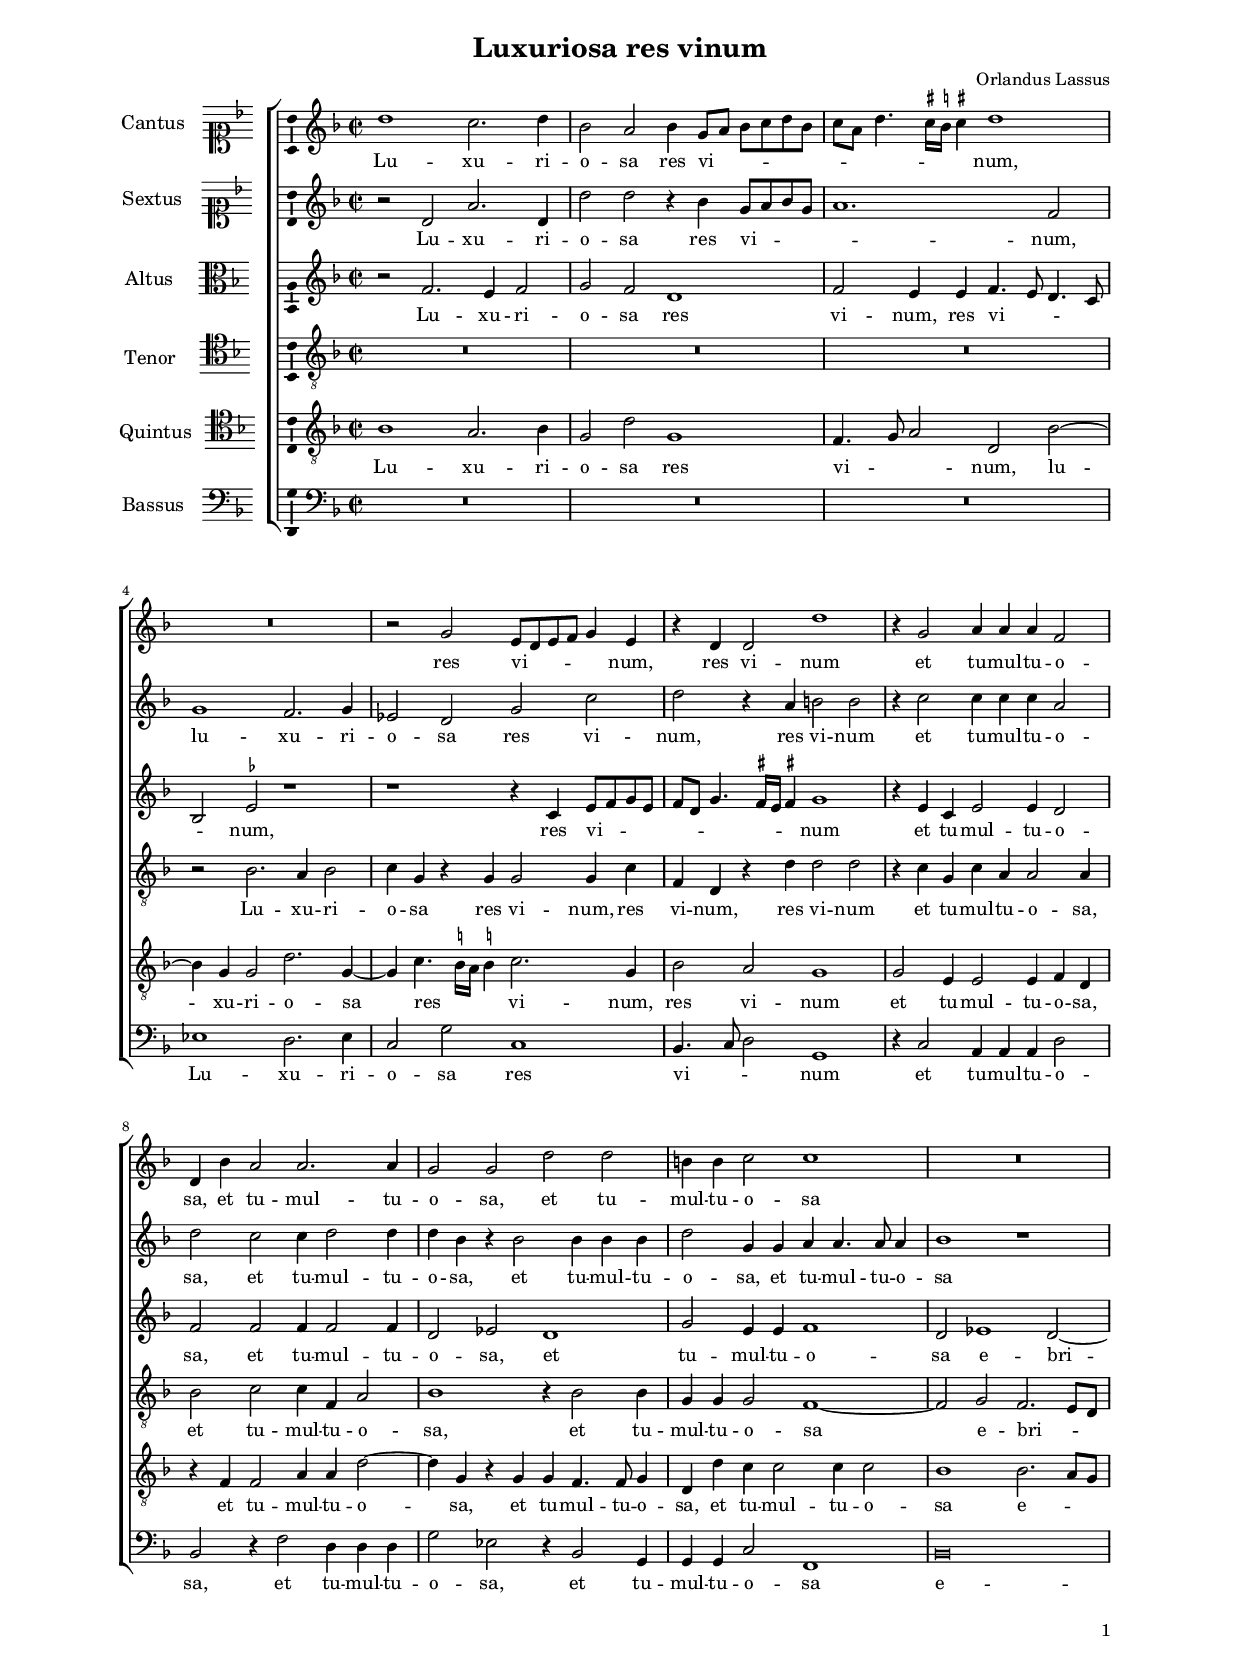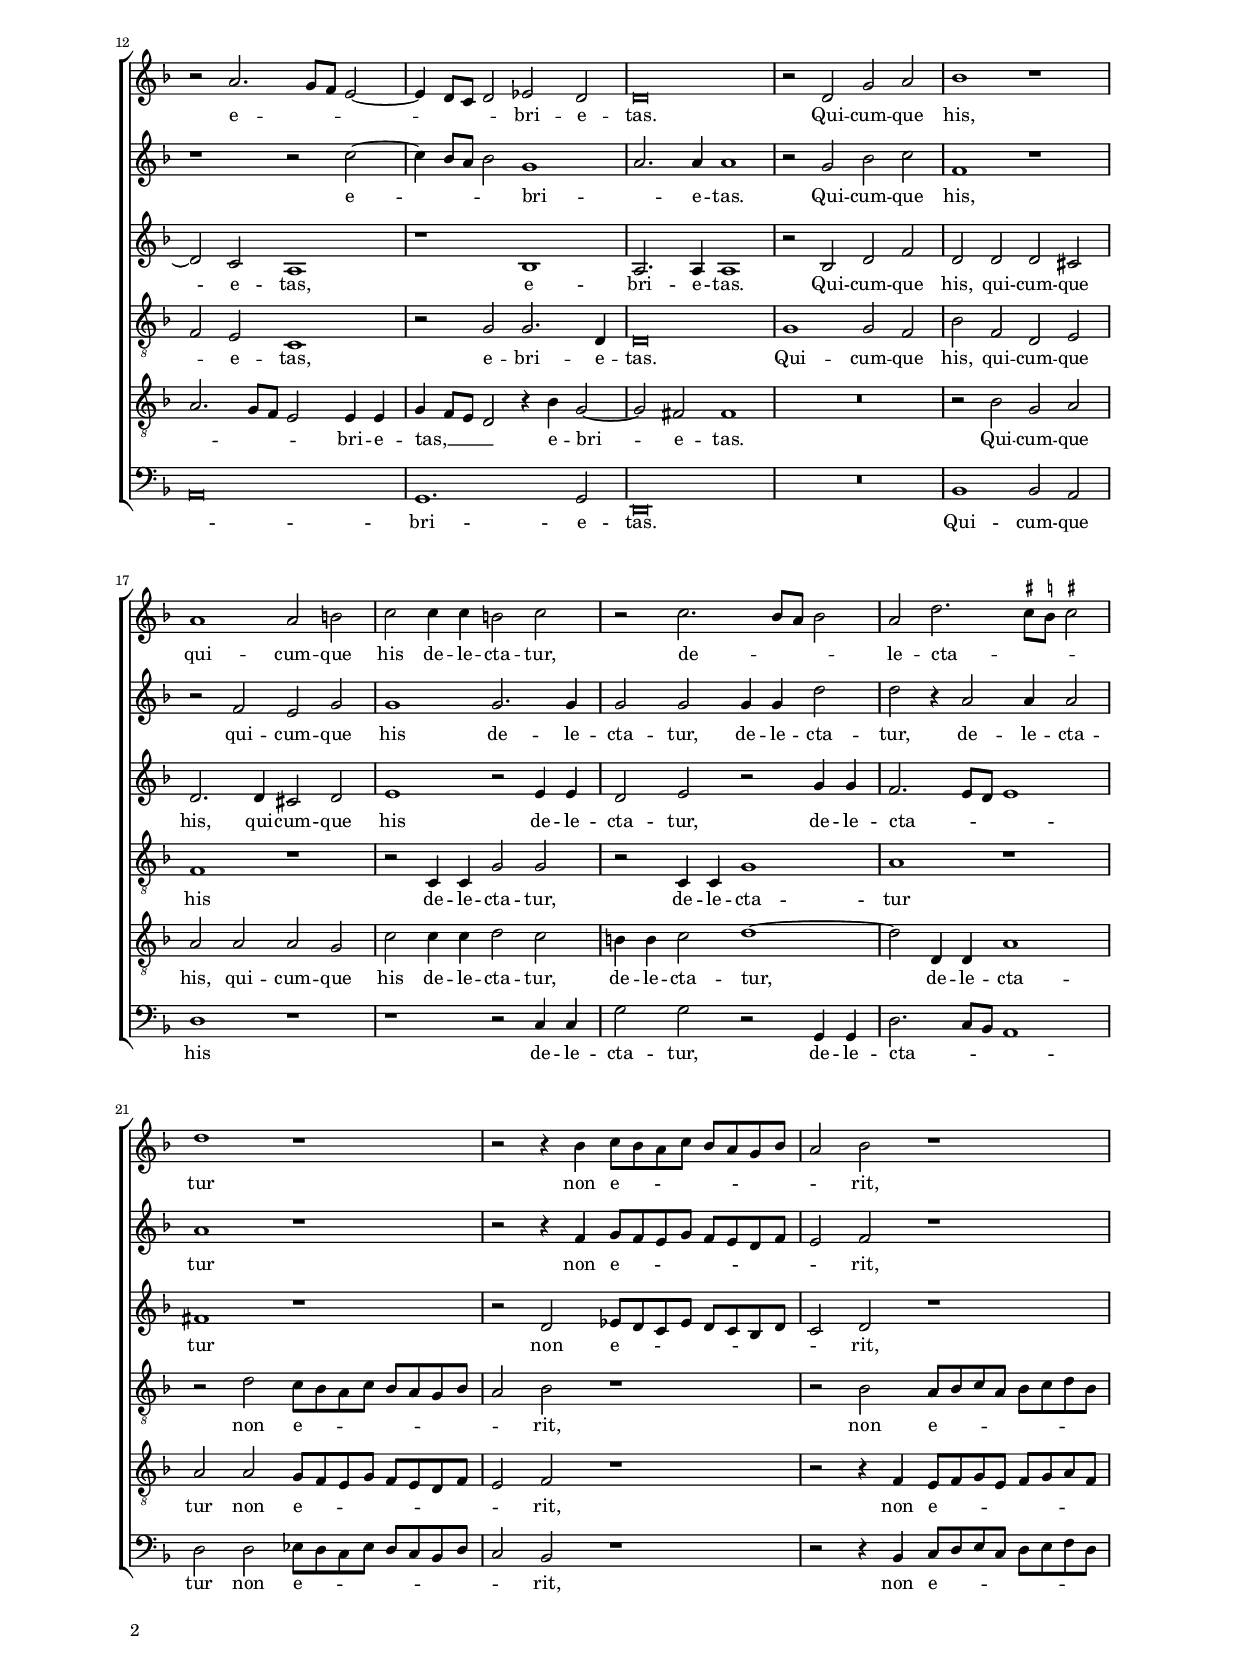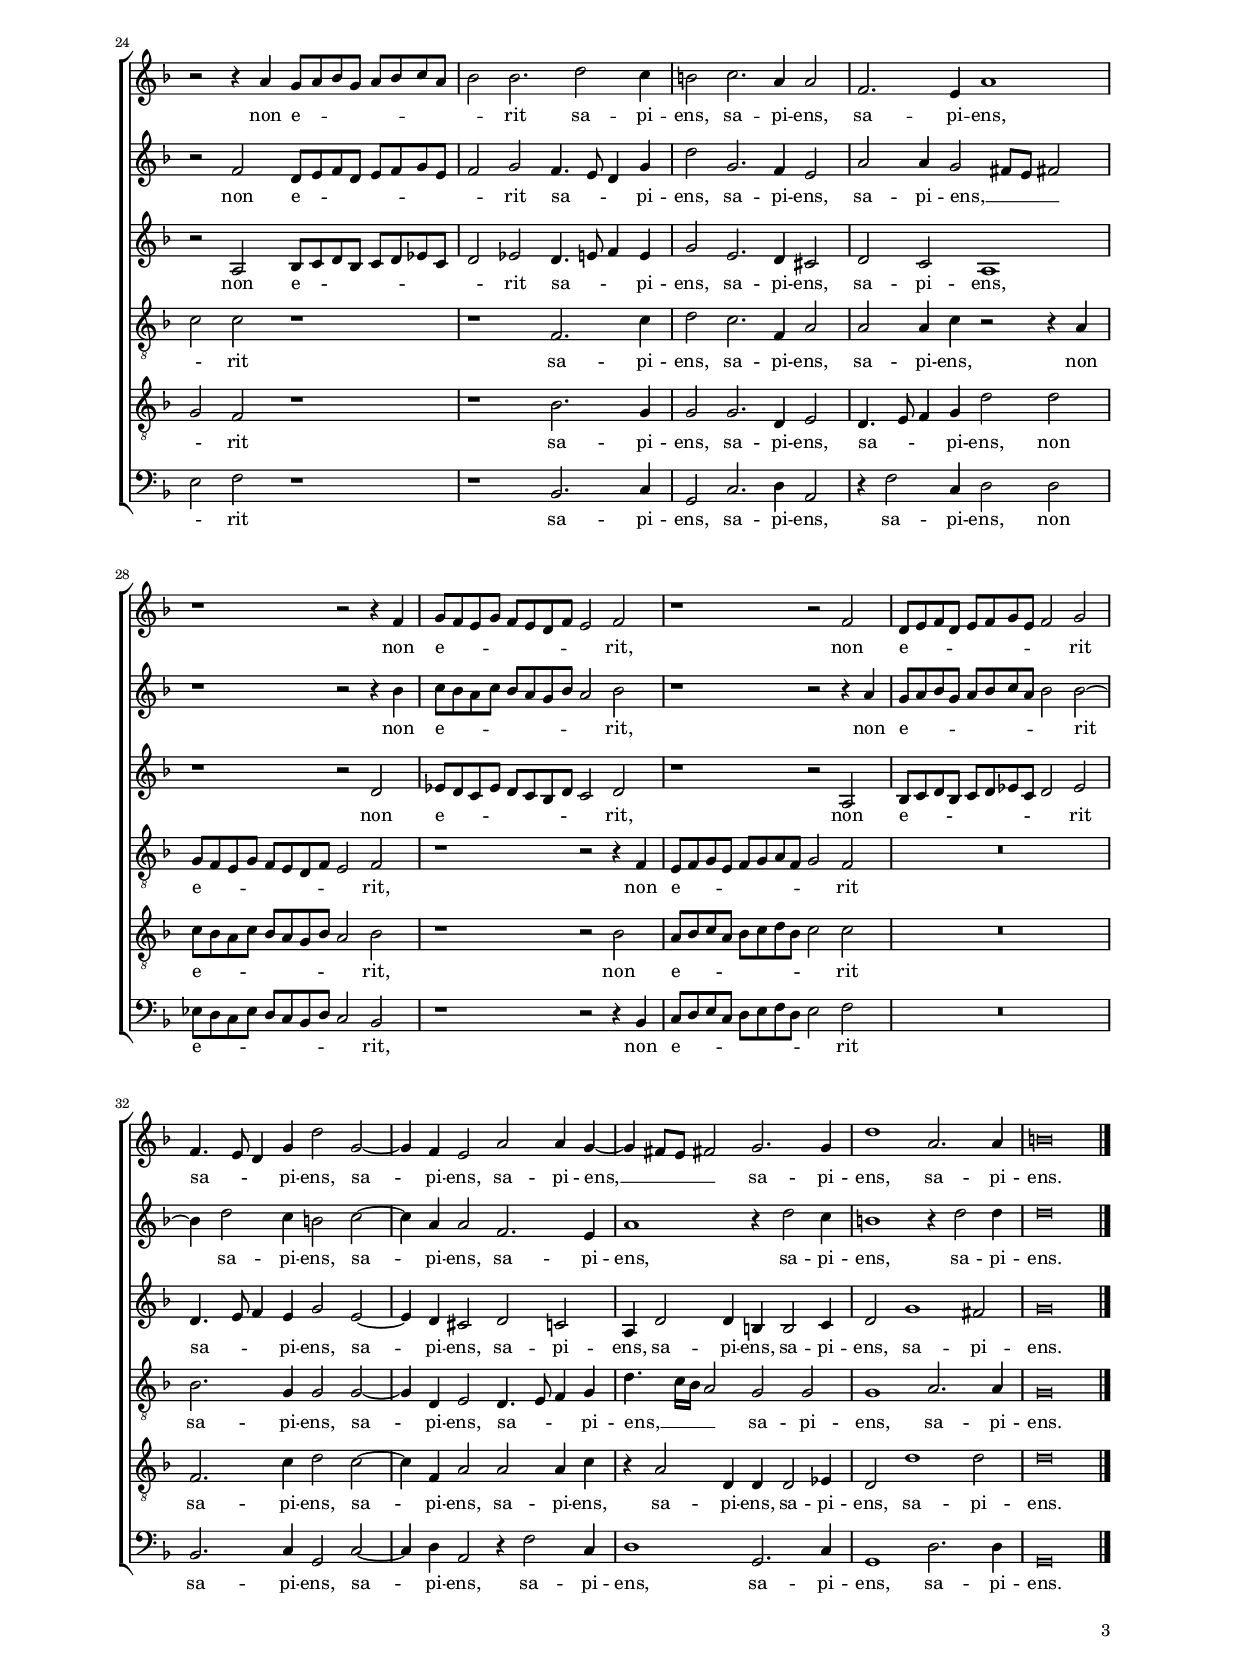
\header
{
  title="Luxuriosa res vinum"
  composer="Orlandus Lassus"
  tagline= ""
}

\version "2.22.0"
\include "deutsch.ly"
#(set-global-staff-size 15)
#(ly:set-option 'point-and-click #f)

	
\paper
	{
	top-margin = 1.5 \cm
	bottom-margin = 1 \cm
	left-margin = 2.2 \cm
	right-margin = 2.2 \cm
	ragged-bottom = ##f
	ragged-last-bottom = ##t
	print-page-number = ##f
	system-system-spacing = #'((basic-distance . 17) (minimum-distance . 14) (padding . 6) (strechability . 250))
    oddFooterMarkup=\markup   \fill-line { "" \fromproperty #'page:page-number-string }
    evenFooterMarkup=\markup  \fill-line { \fromproperty #'page:page-number-string "" }
    last-bottom-spacing = #'((basic-distance . 12) (minimum-distance . 7) (padding . 4))
	systems-per-page = 3
%	min-systems-per-page = 3
	}

	
global = {
	\key f \major
	\time 2/2 \set Score.measureLength = #(ly:make-moment 2/1)
	\skip 1*2*36 \bar "|."
	}

	ficta = { \once \set suggestAccidentals = ##t }
	
	forget = #(define-music-function (music) (ly:music?) #{
		\accidentalStyle forget
		$music
		\accidentalStyle default
		#})
    
    m = \melisma
    me = \melismaEnd



incipitcantus = \markup { \score {
	{
	\set Staff.instrumentName = \markup { \fontsize #1 "Cantus" }
	\key f \major
	\clef soprano
	s4 \bar ""
	}
	\layout  {
	raggedright = ##t
	indent = 1.6\cm
	line-width = 2\cm
	\context { \Staff \remove Time_signature_engraver }
	}} \hspace #1 }
	

incipitsextus = \markup { \score {
	{
	\set Staff.instrumentName = \markup { \fontsize #1 "Sextus" }
	\key f \major
	\clef soprano
	s4 \bar ""
	}
	\layout  {
	raggedright = ##t
	indent = 1.6\cm
	line-width = 2\cm
	\context { \Staff \remove Time_signature_engraver }
	}} \hspace #1 }
      
      
incipitaltus = \markup { \score {
	{
	\set Staff.instrumentName = \markup { \fontsize #1 "Altus" }
	\key f \major
	\clef alto
	s4 \bar ""
	}
	\layout  {
	raggedright = ##t
	indent = 1.6\cm
	line-width = 2\cm
	\context { \Staff \remove Time_signature_engraver }
	}} \hspace #1 }


incipittenor = \markup { \score {
	{
	\set Staff.instrumentName = \markup { \fontsize #1 "Tenor" }
	\key f \major
	\clef tenor
	s4 \bar ""
	}
	\layout  {
	raggedright = ##t
	indent = 1.6\cm
	line-width = 2\cm
	\context { \Staff \remove Time_signature_engraver }
	}} \hspace #1 }
      
      
incipitquintus = \markup { \score {
	{
	\set Staff.instrumentName = \markup { \fontsize #1 "Quintus" }
	\key f \major
	\clef tenor
	s4 \bar ""
	}
	\layout  {
	raggedright = ##t
	indent = 1.6\cm
	line-width = 2\cm
	\context { \Staff \remove Time_signature_engraver }
	}} \hspace #1 }
      
      
incipitbassus = \markup { \score {
	{
	\set Staff.instrumentName = \markup { \fontsize #1 "Bassus" }
	\key f \major
	\clef bass
	s4 \bar ""
	}
	\layout  {
	raggedright = ##t
	indent = 1.6\cm
	line-width = 2\cm
	\context { \Staff \remove Time_signature_engraver }
	}} \hspace #1 }


cantus =  \relative c''
	{
	d1 c2. d4
	b2 a b4 g8[ \m a] b c d b
	c8 a d4. \ficta cis16 \ficta h \ficta cis!4 \me d1
	R\breve
%5
	r2 g, e8 \m d e f g4 \me e |
	r4 d d2 d'1
	r4 g,2 a4 a a f2
	d4 b' a2 a2. a4
	g2 g d' d
%10
	h4 h c2 c1 |
	R\breve
	r2 a2. \m g8 f e2~
	e4 d8 c d2 \me es d
	d\breve
%15
	r2 d g a |
	b1 r
	a1 a2 h
	c2 c4 c h2 c
	r2 c2. \m b8 a b2 \me
%20
	a2 d2. \m \ficta cis8 \ficta h \ficta cis!2 \me | 
	d1 r
	r2 r4 b c8[ \m b a c] b[ a g b]
	a2 \me b r1
	r2 r4 a g8[ \m a b g] a[ b c a]
%25
	b2 \me b2. d2 c4 |
	h2 c2. a4 a2
	f2. e4 a1
	r1 r2 r4 f
	g8 \m f e g f e d f e2 \me f
%30
	r1 r2 f |
	d8 \m e f d e f g e f2 \me g
	f4. \m e8 d4 \me g d'2 g,~
	g4 f e2 a a4 g~
	g4 \m fis8 e fis!2 \me g2. g4
%35
	d'1 a2. a4 |
	h\breve |
	}
	

sextus = \relative c''
	{
	r2 d, a'2. d,4
	d'2 d r4 b g8 \m a b g
	a1. \me f2
	g1 f2. g4
%5
	es2 d g c |
	d2 r4 a h2 h
	r4 c2 c4 c c a2
	d2 c c4 d2 d4
	d4 b r b2 b4 b b
%10
	d2 g,4 g a a4. a8 a4 |
	b1 r
	r1 r2 c~
	c4 \m b8 a b2 \me g1 \m
	a2. \me a4 a1
%15
	r2 g b c |
	f,1 r
	r2 f e g
	g1 g2. g4
	g2 g g4 g d'2
%20
	d2 r4 a2 a4 a2 |
	a1 r
	r2 r4 f g8[ \m f e g] f[ e d f]
	e2 \me f r1
	r2 f d8[ \m e f d] e[ f g e]
%25
	f2 \me g f4. \m e8 d4 \me g |
	d'2 g,2. f4 e2
	a2 a4 g2 \m fis8 e fis!2 \me
	r1 r2 r4 b
	c8 \m b a c b a g b a2 \me b
%30
	r1 r2 r4 a |
	g8 \m a b g a b c a b2 \me b~
	b4 d2 c4 h2 c~
	c4 a a2 f2. e4
	a1 r4 d2 c4
%35
	h1 r4 d2 d4 |
	d\breve |
	}

altus =  \relative c'
        {
	r2 f2. e4 f2
	g2 f d1
	f2 e4 e f4. \m e8 d4. c8
	b2 \me \ficta es r1
%5
	r1 r4 c e8 \m f g e |
	f8 d g4. \ficta fis16 e \ficta fis!4 \me g1
	r4 e c e2 e4 d2
	f2 f f4 f2 f4
	d2 es d1
%10
	g2 e4 e f1 |
	d2 es1 d2~
	d2 c a1
	r1 b
	a2. a4 a1
%15
	r2 b d f |
	d2 d d cis
	d2. d4 cis2 d
	e1 r2 e4 e
	d2 e r g4 g
%20
	f2. \m e8 d e1 \me |
	fis1 r
	r2 d es8[ \m d c es] d8[ c b d]
	c2 \me d r1
	r2 a b8[ \m c d b] c[ d es c]
%25
	d2 \me es d4. \m e8 f4 \me e |
	g2 e2. d4 cis2
	d2 c a1
	r1 r2 d
	es8[ \m d c es] d[ c b d] c2 \me d
%30
	r1 r2 a |
	b8[ \m c d b] c[ d es c] d2 \me es
	d4. \m e8 f4 \me e g2 e~
	e4 d cis2 d c
	a4 d2 d4 h4 h2 c4
%35
	d2 g1 fis2 |
	g\breve |
	}


tenor =  \relative c'
	{
	R\breve
	R\breve
	R\breve
	r2 b2. a4 b2
%5
	c4 g r g g2 g4 c |
	f,4 d r d' d2 d
	r4 c g c a a2 a4
	b2 c c4 f, a2
	b1 r4 b2 b4
%10
	g4 g g2 f1~ |
	f2 g f2. \m e8 d
	f2 \me e c1
	r2 g' g2. d4
	d\breve
%15
	g1 g2 f |
	b2 f d e
	f1 r
	r2 c4 c g'2 g
	r2 c,4 c g'1
%20
	a1 r |
	r2 d c8[ \m b a c] b[ a g b]
	a2 \me b r1
	r2 b a8[ \m b c a] b[ c d b]
	c2 \me c r1
%25
	r1 f,2. c'4 |
	d2 c2. f,4 a2
	a2 a4 c r2 r4 a
	g8[ \m f e g] f[ e d f] e2 \me f
	r1 r2 r4 f
%30
	e8[ \m f g e] f[ g a f] g2 \me f |
	R\breve
	b2. g4 g2 g~
	g4 d e2 d4. \m e8 f4 \me g
	d'4. \m c16 b a2 \me g g
%35
	g1 a2. a4 |
	g\breve |
	}

	
quintus  =  \relative c'
	{
	b1 a2. b4 |
	g2 d' g,1
	f4. \m g8 a2 \me d, b'~
	b4 g g2 d'2. g,4~
%5
	g4 c4. \m \stemDown \ficta h16 a \stemNeutral \ficta h!4 \me c2. g4 |
	b2 a g1
	g2 e4 e2 e4 f d
	r4 f f2 a4 a d2~
	d4 g, r g g f4. f8 g4
%10
	d4 d' c c2 c4 c2 |
	b1 b2. \m a8 g
	a2. g8 f e2 \me e4 e
	g4 \m f8 e d2 \me r4 b' g2~
	g2 fis fis1
%15
	R\breve |
	r2 b g a
	a2 a a g
	c2 c4 c d2 c
	h4 h c2 d1~
%20
	d2 d,4 d a'1 |
	a2 a g8[ \m f e g] f[ e d f]
	e2 \me f r1
	r2 r4 f e8[ \m f g e] f[ g a f]
	g2 \me f r1
%25
	r1 b2. g4 |
	g2 g2. d4 e2
	d4. \m e8 f4 \me g d'2 d
	c8[ \m b a c] b[ a g b] a2 \me b
	r1 r2 b
%30
	a8[ \m b c a] b[ c d b] c2 \me c |
	R\breve
	f,2. c'4 d2 c~
	c4 f, a2 a a4 c
	r4 a2 d,4 d d2 es4
%35
	d2 d'1 d2 |
	d\breve |
	}


bassus  =  \relative c
	{
	R\breve
	R\breve
	R\breve
	es1 d2. es4
%5
	c2 g' c,1 |
	b4. \m c8 d2 \me g,1
	r4 c2 a4 a a d2
	b2 r4 f'2 d4 d d
	g2 es r4 b2 g4
%10
	g4 g c2 f,1 |
	b\breve \m
	a\breve \me
	g1. g2
	d\breve
%15	
	R\breve
	b'1 b2 a |
	d1 r
	r1 r2 c4 c
	g'2 g r g,4 g
%20	
	d'2. \m c8 b a1 \me
	d2 d es8[ \m d c es] d[ c b d] |
	c2 \me b r1
	r2 r4 b c8[ \m d e c] d[ e f d]
	e2 \me f r1
%25	
	r1 b,2. c4
	g2 c2. d4 a2 |
	r4 f'2 c4 d2 d
	es8[ \m d c es] d[ c b d] c2 \me b
	r1 r2 r4 b
%30	
	c8[ \m d e c] d[ e f d] e2 \me f
	R\breve |
	b,2. c4 g2 c~
	c4 d a2 r4 f'2 c4
	d1 g,2. c4
%35
	g1 d'2. d4 |
	g,\breve |
	}
	
lyricscantus = \lyricmode {
	Lu -- xu -- ri -- o -- sa res vi -- num,
	res vi -- num,
	res vi -- num
	et tu -- mul -- tu -- o -- sa,
	et tu -- mul -- tu -- o -- sa,
	et tu -- mul -- tu -- o -- sa e -- bri -- e -- tas.
	Qui -- cum -- que his,
	qui -- cum -- que his de -- le -- cta -- tur,
	de -- le -- cta -- tur
	non e -- rit,
	non e -- rit sa -- pi -- ens,
	sa -- pi -- ens,
	sa -- pi -- ens,
	non e -- rit,
	non e -- rit sa -- pi -- ens,
	sa -- pi -- ens,
	sa -- pi -- ens, __
	sa -- pi -- ens,
	sa -- pi -- ens.
	}

	
lyricssextus = \lyricmode {
	Lu -- xu -- ri -- o -- sa res vi -- num,
	lu -- xu -- ri -- o -- sa res vi -- num,
	res vi -- num
	et tu -- mul -- tu -- o -- sa,
	et tu -- mul -- tu -- o -- sa,
	et tu -- mul -- tu -- o -- sa,
	et tu -- mul -- tu -- o -- sa e -- bri -- e -- tas.
	Qui -- cum -- que his,
	qui -- cum -- que his de -- le -- cta -- tur,
	de -- le -- cta -- tur,
	de -- le -- cta -- tur
	non e -- rit,
	non e -- rit sa -- pi -- ens,
	sa -- pi -- ens,
	sa -- pi -- ens, __
	non e -- rit,
	non e -- rit sa -- pi -- ens,
	sa -- pi -- ens,
	sa -- pi -- ens,
	sa -- pi -- ens,
	sa -- pi -- ens.
	}
	
	
lyricsaltus = \lyricmode {
	Lu -- xu -- ri -- o -- sa res vi -- num,
	res vi -- num,
	res vi -- num
	et tu -- mul -- tu -- o -- sa,
	et tu -- mul -- tu -- o -- sa,
	et tu -- mul -- tu -- o -- sa e -- bri -- e -- tas,
	e -- bri -- e -- tas.
	Qui -- cum -- que his,
	qui -- cum -- que his,
	qui -- cum -- que his de -- le -- cta -- tur,
	de -- le -- cta -- tur
	non e -- rit,
	non e -- rit sa -- pi -- ens,
	sa -- pi -- ens,
	sa -- pi -- ens,
	non e -- rit,
	non e -- rit sa -- pi -- ens,
	sa -- pi -- ens,
	sa -- pi -- ens,
	sa -- pi -- ens,
	sa -- pi -- ens,
	sa -- pi -- ens.
	}
	

lyricstenor = \lyricmode {
	Lu -- xu -- ri -- o -- sa res vi -- num,
	res vi -- num,
	res vi -- num
	et tu -- mul -- tu -- o -- sa,
	et tu -- mul -- tu -- o -- sa,
	et tu -- mul -- tu -- o -- sa e -- bri -- e -- tas,
	e -- bri -- e -- tas.
	Qui -- cum -- que his,
	qui -- cum -- que his de -- le -- cta -- tur,
	de -- le -- cta -- tur
	non e -- rit,
	non e -- rit sa -- pi -- ens,
	sa -- pi -- ens,
	sa -- pi -- ens,
	non e -- rit,
	non e -- rit sa -- pi -- ens,
	sa -- pi -- ens,
	sa -- pi -- ens, __
	sa -- pi -- ens,
	sa -- pi -- ens.
	}

	
lyricsquintus = \lyricmode {
	Lu -- xu -- ri -- o -- sa res vi -- num,
	lu -- xu -- ri -- o -- sa res vi -- num,
	res vi -- num
	et tu -- mul -- tu -- o -- sa,
	et tu -- mul -- tu -- o -- sa,
	et tu -- mul -- tu -- o -- sa,
	et tu -- mul -- tu -- o -- sa e -- bri -- e -- tas, __
	e -- bri -- e -- tas.
	Qui -- cum -- que his,
	qui -- cum -- que his de -- le -- cta -- tur,
	de -- le -- cta -- tur,
	de -- le -- cta -- tur
	non e -- rit,
	non e -- rit sa -- pi -- ens,
	sa -- pi -- ens,
	sa -- pi -- ens,
	non e -- rit,
	non e -- rit sa -- pi -- ens,
	sa -- pi -- ens,
	sa -- pi -- ens,
	sa -- pi -- ens,
	sa -- pi -- ens,
	sa -- pi -- ens.
	}
	
	
lyricsbassus = \lyricmode {
	Lu -- xu -- ri -- o -- sa res vi -- num
	et tu -- mul -- tu -- o -- sa,
	et tu -- mul -- tu -- o -- sa,
	et tu -- mul -- tu -- o -- sa e -- bri -- e -- tas.
	Qui -- cum -- que his de -- le -- cta -- tur,
	de -- le -- cta -- tur
	non e -- rit,
	non e -- rit sa -- pi -- ens,
	sa -- pi -- ens,
	sa -- pi -- ens,
	non e -- rit,
	non e -- rit sa -- pi -- ens,
	sa -- pi -- ens,
	sa -- pi -- ens,
	sa -- pi -- ens,
	sa -- pi -- ens.
	}
	

\score
{  
	\new ChoirStaff \with { \override StaffGrouper.staff-staff-spacing.basic-distance = #12 }
	<<
	
	\new Staff << \global
	\new Voice="v1" {
		\set Staff.instrumentName=\incipitcantus
		\set Staff.midiInstrument = "reed organ"
		\clef violin
		\cantus }
	\new Lyrics \lyricsto "v1" {\lyricscantus }
	>>
	
	
	\new Staff << \global
	\new Voice="v6" {
		\set Staff.instrumentName=\incipitsextus
		\set Staff.midiInstrument = "reed organ"
		\clef violin 
		\sextus}
	\new Lyrics \lyricsto "v6" {\lyricssextus }
	>>

	
	\new Staff << \global
	\new Voice="v2" {
		\set Staff.instrumentName=\incipitaltus
		\set Staff.midiInstrument = "reed organ"
		\clef violin 
		\altus}
	\new Lyrics \lyricsto "v2" {\lyricsaltus }
	>>

	
	\new Staff << \global
	\new Voice="v3" {
		\set Staff.instrumentName=\incipittenor
		\set Staff.midiInstrument = "reed organ"
		\clef "G_8"
		\tenor }
	\new Lyrics \lyricsto "v3" {\lyricstenor }
	>>
	
	
	\new Staff << \global
	\new Voice="v5" {
		\set Staff.instrumentName=\incipitquintus
		\set Staff.midiInstrument = "reed organ"
		\clef "G_8"
		\quintus}
	\new Lyrics \lyricsto "v5" {\lyricsquintus }
	>>
	
	
	\new Staff << \global
	\new Voice="v4" {
		\set Staff.instrumentName=\incipitbassus
		\set Staff.midiInstrument = "reed organ"
		\clef bass 
		\bassus }
	\new Lyrics \lyricsto "v4" {\lyricsbassus}
	>>
	
	>>
		
	\layout
	{
	indent = 2.5 \cm
%	\context { \Lyrics \override VerticalAxisGroup.nonstaff-relatedstaff-spacing.padding = #2 }
%	\context { \Lyrics \override LyricText.font-size = #1 }
	\context { \Staff \override TimeSignature.break-visibility = #end-of-line-invisible }
    \context { \Staff \consists "Ambitus_engraver" }
	\context { \Score \override BarNumber.padding = #2 }
	\context { \Voice \override NoteHead.style = #'baroque }
	}
	
\midi
	{
    \tempo 2 = 85
	}
	
}


% EOF
